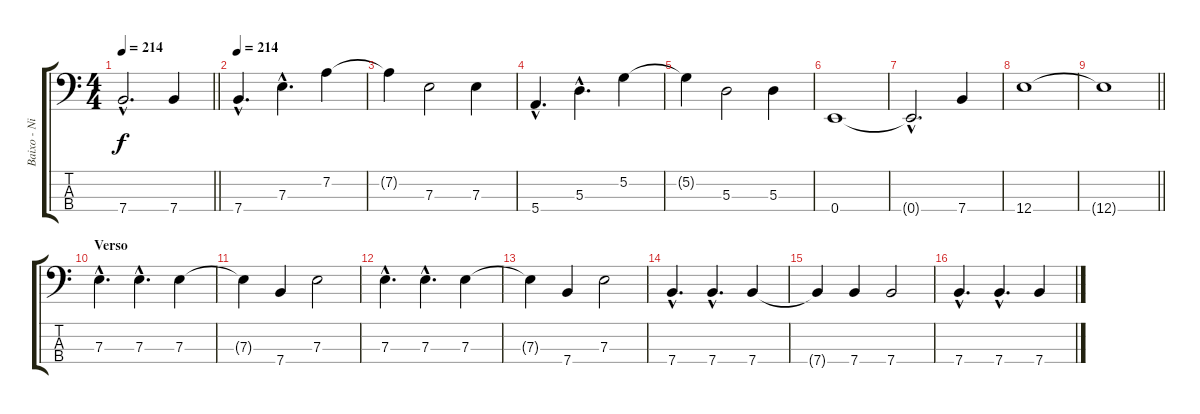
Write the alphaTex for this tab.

\track ("Baixo - Nikola" "Baixo - Ni") {instrument electricbasspick}
\staff {score tabs}
\tuning (G2 D2 A1 E1) {hide}
\ts (4 4)
\tempo 214
\clef f4
\barLineRight lightlight
\ks c
7.4{hac t}.2{d dy f} 7.4.4 |
\tempo 214
7.4{hac}.4{d} 7.3{hac}.4{d} 7.2.4 |
7.2{t}.4 7.3.2 7.3.4 |
5.4{hac}.4{d} 5.3{hac}.4{d} 5.2.4 |
5.2{t}.4 5.3.2 5.3.4 |
0.4.1 |
0.4{hac t}.2{d} 7.4.4 |
12.4.1 |
\barLineRight lightlight
12.4{t}.1 |
\section ("" "Verso")
7.3{hac}.4{d} 7.3{hac}.4{d} 7.3.4 |
7.3{t}.4 7.4.4 7.3.2 |
7.3{hac}.4{d} 7.3{hac}.4{d} 7.3.4 |
7.3{t}.4 7.4.4 7.3.2 |
7.4{hac}.4{d} 7.4{hac}.4{d} 7.4.4 |
7.4{t}.4 7.4.4 7.4.2 |
7.4{hac}.4{d} 7.4{hac}.4{d} 7.4.4
